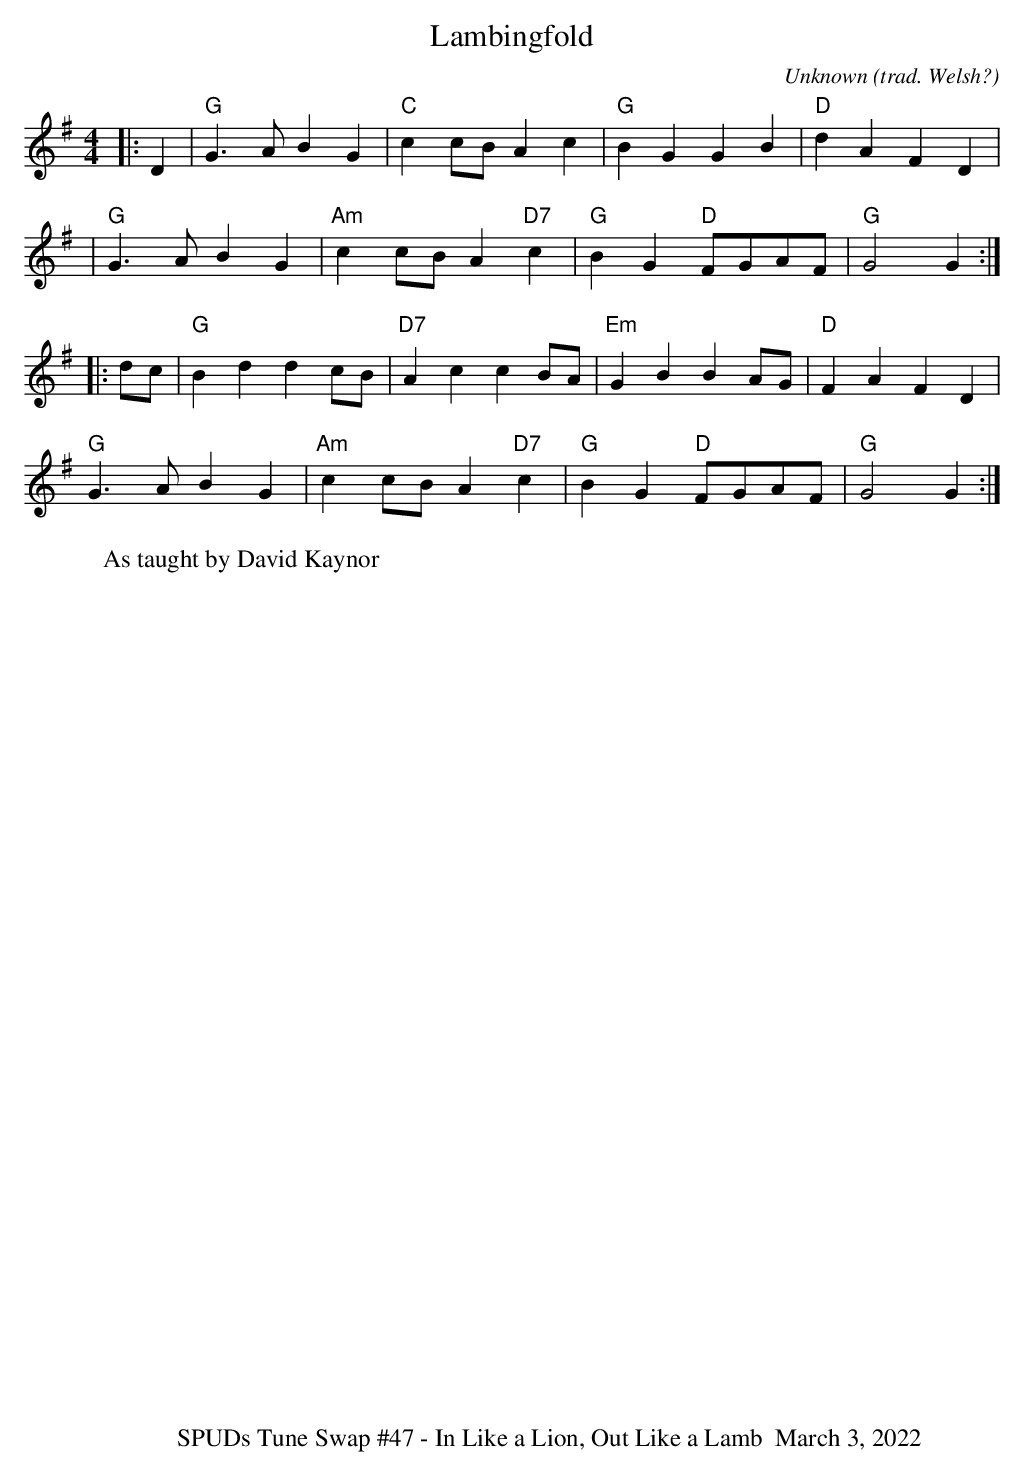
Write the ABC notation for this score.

X:1
T: Lambingfold
O: Unknown (trad. Welsh?)
M: 4/4
L: 1/8
K: G
 [|:D2|"G"G3AB2G2|"C"c2cBA2c2|"G"B2G2G2B2|"D"d2A2F2D2|
|"G"G3AB2G2|"Am"c2cBA2"D7"c2|"G"B2G2"D"FGAF|"G"G4G2:|
|: dc|"G"B2d2d2cB|"D7"A2c2c2BA |"Em"G2B2B2AG |"D"F2A2F2D2|
"G"G3AB2G2|"Am"c2cBA2"D7"c2|"G"B2G2"D"FGAF|"G"G4G2:|
W:As taught by David Kaynor
